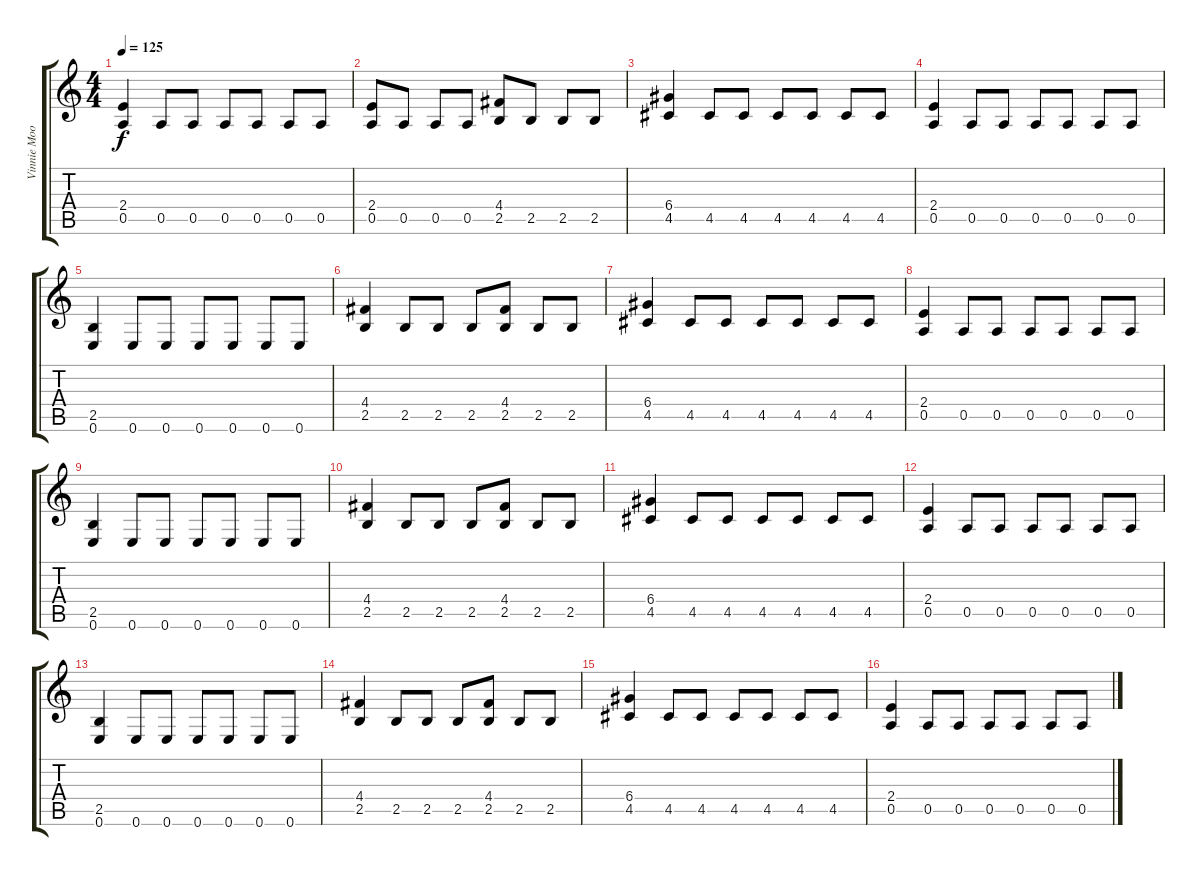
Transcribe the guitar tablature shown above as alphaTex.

\track ("Vinnie Moore" "Vinnie Moo") {instrument overdrivenguitar}
\staff {score tabs}
\tuning (E4 B3 G3 D3 A2 E2) {hide}
\ts (4 4)
\tempo 125
\clef g2
\ks c
(2.4 0.5).4{dy f} 0.5.8 0.5.8 0.5.8 0.5.8 0.5.8 0.5.8 |
(2.4 0.5).8 0.5.8 0.5.8 0.5.8 (4.4 2.5).8 2.5.8 2.5.8 2.5.8 |
(6.4 4.5).4 4.5.8 4.5.8 4.5.8 4.5.8 4.5.8 4.5.8 |
(2.4 0.5).4 0.5.8 0.5.8 0.5.8 0.5.8 0.5.8 0.5.8 |
(2.5 0.6).4 0.6.8 0.6.8 0.6.8 0.6.8 0.6.8 0.6.8 |
(4.4 2.5).4 2.5.8 2.5.8 2.5.8 (4.4 2.5).8 2.5.8 2.5.8 |
(6.4 4.5).4 4.5.8 4.5.8 4.5.8 4.5.8 4.5.8 4.5.8 |
(2.4 0.5).4 0.5.8 0.5.8 0.5.8 0.5.8 0.5.8 0.5.8 |
(2.5 0.6).4 0.6.8 0.6.8 0.6.8 0.6.8 0.6.8 0.6.8 |
(4.4 2.5).4 2.5.8 2.5.8 2.5.8 (4.4 2.5).8 2.5.8 2.5.8 |
(6.4 4.5).4 4.5.8 4.5.8 4.5.8 4.5.8 4.5.8 4.5.8 |
(2.4 0.5).4 0.5.8 0.5.8 0.5.8 0.5.8 0.5.8 0.5.8 |
(2.5 0.6).4 0.6.8 0.6.8 0.6.8 0.6.8 0.6.8 0.6.8 |
(4.4 2.5).4 2.5.8 2.5.8 2.5.8 (4.4 2.5).8 2.5.8 2.5.8 |
(6.4 4.5).4 4.5.8 4.5.8 4.5.8 4.5.8 4.5.8 4.5.8 |
(2.4 0.5).4 0.5.8 0.5.8 0.5.8 0.5.8 0.5.8 0.5.8
